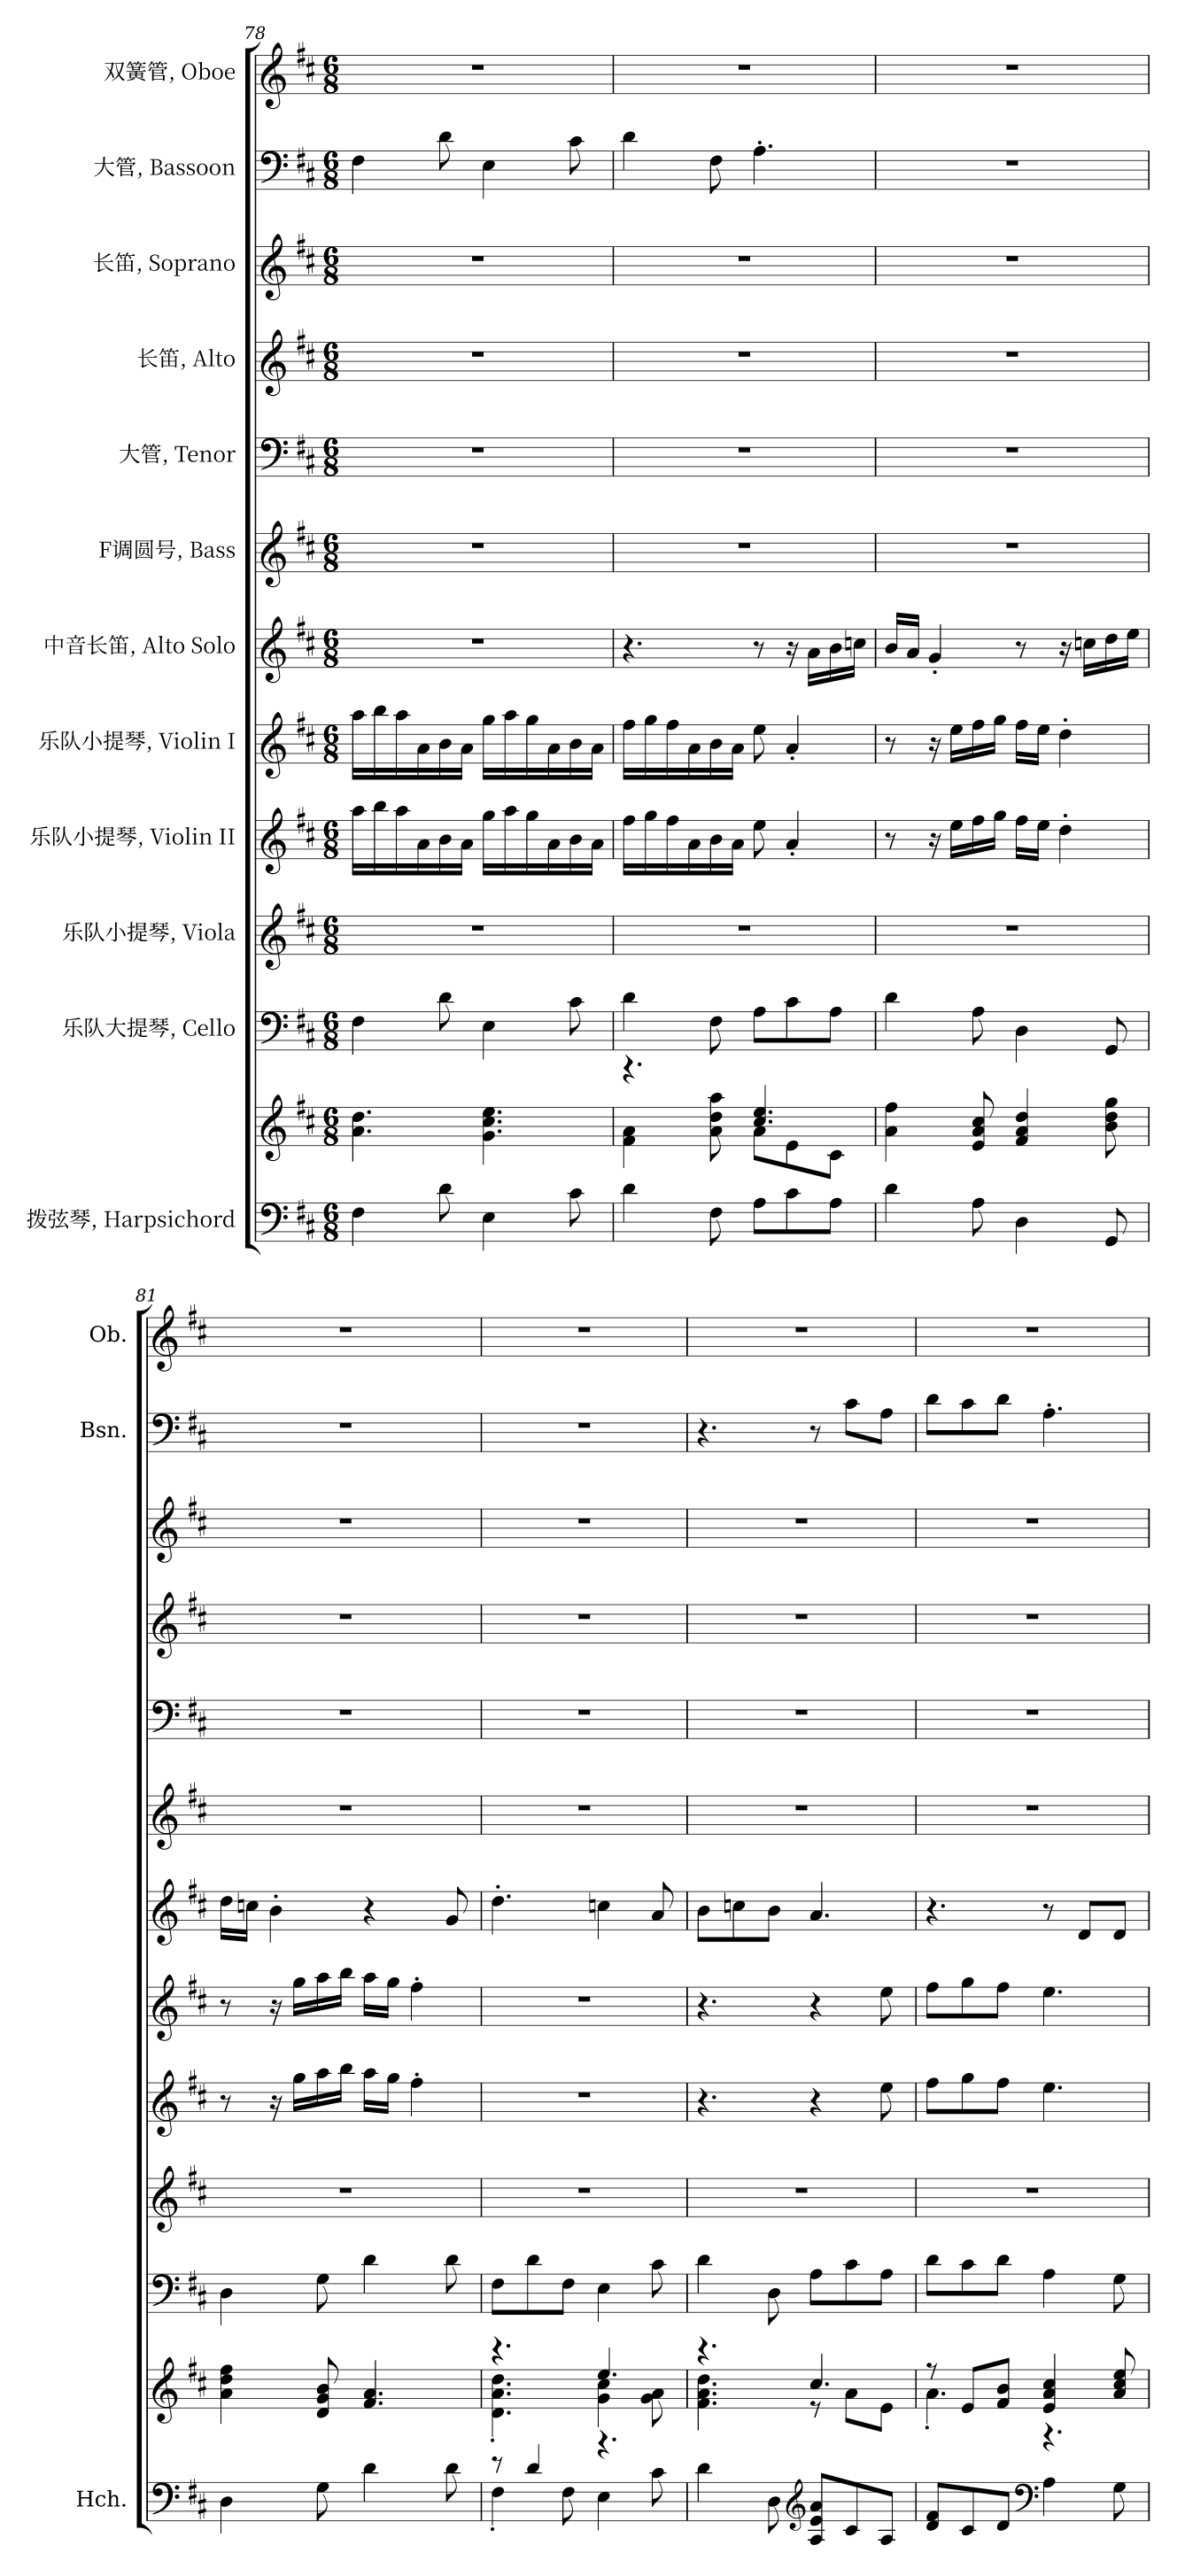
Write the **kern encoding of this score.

**kern	**kern	**kern	**kern	**kern	**kern	**kern	**kern	**kern	**kern	**kern	**kern	**kern
*part12	*part12	*part11	*part10	*part9	*part8	*part7	*part6	*part5	*part4	*part3	*part2	*part1
*staff13	*staff12	*staff11	*staff10	*staff9	*staff8	*staff7	*staff6	*staff5	*staff4	*staff3	*staff2	*staff1
*I"拨弦琴, Harpsichord	*	*I"乐队大提琴, Cello	*I"乐队小提琴, Viola	*I"乐队小提琴, Violin II	*I"乐队小提琴, Violin I	*I"中音长笛, Alto Solo	*I"F调圆号, Bass	*I"大管, Tenor	*I"长笛, Alto	*I"长笛, Soprano	*I"大管, Bassoon	*I"双簧管, Oboe
*I'Hch.	*	*	*	*	*	*	*	*	*	*	*I'Bsn.	*I'Ob.
*clefF4	*clefG2	*clefF4	*clefG2	*clefG2	*clefG2	*clefG2	*clefG2	*clefF4	*clefG2	*clefG2	*clefF4	*clefG2
*	*	*	*	*	*	*ITrd3c5	*ITrd4c7	*	*	*	*	*
*k[f#c#]	*k[f#c#]	*k[f#c#]	*k[f#c#]	*k[f#c#]	*k[f#c#]	*k[f#c#g#]	*k[f#]	*k[f#c#]	*k[f#c#]	*k[f#c#]	*k[f#c#]	*k[f#c#]
*M6/8	*M6/8	*M6/8	*M6/8	*M6/8	*M6/8	*M6/8	*M6/8	*M6/8	*M6/8	*M6/8	*M6/8	*M6/8
=78	=78	=78	=78	=78	=78	=78	=78	=78	=78	=78	=78	=78
4F#\	4.a\ 4.dd\	4F#\	2.r	16aa\LL	16aa\LL	2.r	2.r	2.r	2.r	2.r	4F#\	2.r
.	.	.	.	16bb\	16bb\	.	.	.	.	.	.	.
.	.	.	.	16aa\	16aa\	.	.	.	.	.	.	.
.	.	.	.	16a\	16a\	.	.	.	.	.	.	.
8d\	.	8d\	.	16b\	16b\	.	.	.	.	.	8d\	.
.	.	.	.	16a\JJ	16a\JJ	.	.	.	.	.	.	.
4E\	4.g\ 4.cc#\ 4.ee\	4E\	.	16gg\LL	16gg\LL	.	.	.	.	.	4E\	.
.	.	.	.	16aa\	16aa\	.	.	.	.	.	.	.
.	.	.	.	16gg\	16gg\	.	.	.	.	.	.	.
.	.	.	.	16a\	16a\	.	.	.	.	.	.	.
8c#\	.	8c#\	.	16b\	16b\	.	.	.	.	.	8c#\	.
.	.	.	.	16a\JJ	16a\JJ	.	.	.	.	.	.	.
!!LO:PB:g=z
=79	=79	=79	=79	=79	=79	=79	=79	=79	=79	=79	=79	=79
*	*^	*	*	*	*	*	*	*	*	*	*	*
4d\	4.r	4f#\ 4a\	4d\	2.r	16ff#\LL	16ff#\LL	4.r	2.r	2.r	2.r	2.r	4d\	2.r
.	.	.	.	.	16gg\	16gg\	.	.	.	.	.	.	.
.	.	.	.	.	16ff#\	16ff#\	.	.	.	.	.	.	.
.	.	.	.	.	16a\	16a\	.	.	.	.	.	.	.
8F#\	.	8a\ 8dd\ 8aa\	8F#\	.	16b\	16b\	.	.	.	.	.	8F#\	.
.	.	.	.	.	16a\JJ	16a\JJ	.	.	.	.	.	.	.
8A\L	4.cc#/ 4.ee/	8a\L	8A\L	.	8ee\	8ee\	8r	.	.	.	.	4.A'\	.
8c#\	.	8e\	8c#\	.	4a'/	4a'/	16r	.	.	.	.	.	.
.	.	.	.	.	.	.	16e\LL	.	.	.	.	.	.
8A\J	.	8c#\J	8A\J	.	.	.	16f#\	.	.	.	.	.	.
.	.	.	.	.	.	.	16gn\JJ	.	.	.	.	.	.
*	*v	*v	*	*	*	*	*	*	*	*	*	*	*
=80	=80	=80	=80	=80	=80	=80	=80	=80	=80	=80	=80	=80
4d\	4a\ 4ff#\	4d\	2.r	8r	8r	16f#/LL	2.r	2.r	2.r	2.r	2.r	2.r
.	.	.	.	.	.	16e/JJ	.	.	.	.	.	.
.	.	.	.	16r	16r	4d'/	.	.	.	.	.	.
.	.	.	.	16ee\LL	16ee\LL	.	.	.	.	.	.	.
8A\	8e/ 8a/ 8cc#/	8A\	.	16ff#\	16ff#\	.	.	.	.	.	.	.
.	.	.	.	16gg\JJ	16gg\JJ	.	.	.	.	.	.	.
4D\	4f#/ 4a/ 4dd/	4D\	.	16ff#\LL	16ff#\LL	8r	.	.	.	.	.	.
.	.	.	.	16ee\JJ	16ee\JJ	.	.	.	.	.	.	.
.	.	.	.	4dd'\	4dd'\	16r	.	.	.	.	.	.
.	.	.	.	.	.	16gn\LL	.	.	.	.	.	.
8GG/	8b\ 8dd\ 8gg\	8GG/	.	.	.	16a\	.	.	.	.	.	.
.	.	.	.	.	.	16b\JJ	.	.	.	.	.	.
=81	=81	=81	=81	=81	=81	=81	=81	=81	=81	=81	=81	=81
4D\	4a\ 4dd\ 4ff#\	4D\	2.r	8r	8r	16a\LL	2.r	2.r	2.r	2.r	2.r	2.r
.	.	.	.	.	.	16gn\JJ	.	.	.	.	.	.
.	.	.	.	16r	16r	4f#'\	.	.	.	.	.	.
.	.	.	.	16gg\LL	16gg\LL	.	.	.	.	.	.	.
8G\	8d/ 8g/ 8b/	8G\	.	16aa\	16aa\	.	.	.	.	.	.	.
.	.	.	.	16bb\JJ	16bb\JJ	.	.	.	.	.	.	.
4d\	4.f#/ 4.a/	4d\	.	16aa\LL	16aa\LL	4r	.	.	.	.	.	.
.	.	.	.	16gg\JJ	16gg\JJ	.	.	.	.	.	.	.
.	.	.	.	4ff#'\	4ff#'\	.	.	.	.	.	.	.
8d\	.	8d\	.	.	.	8d/	.	.	.	.	.	.
!!LO:PB:g=z
=82	=82	=82	=82	=82	=82	=82	=82	=82	=82	=82	=82	=82
*^	*^	*	*	*	*	*	*	*	*	*	*	*
8r	4F#'\	4.r	4.d\' 4.a\' 4.dd\'	8F#\L	2.r	2.r	2.r	4.a'\	2.r	2.r	2.r	2.r	2.r	2.r
4d/	.	.	.	8d\	.	.	.	.	.	.	.	.	.	.
.	8F#\	.	.	8F#\J	.	.	.	.	.	.	.	.	.	.
4.r	4E\	4.ee/	4g\ 4cc#\	4E\	.	.	.	4gn\	.	.	.	.	.	.
.	8c#\	.	8g\ 8a\	8c#\	.	.	.	8e/	.	.	.	.	.	.
*v	*v	*	*	*	*	*	*	*	*	*	*	*	*	*
=83	=83	=83	=83	=83	=83	=83	=83	=83	=83	=83	=83	=83	=83
4d\	4.r	4.f#\ 4.a\ 4.dd\	4d\	2.r	4.r	4.r	8f#\L	2.r	2.r	2.r	2.r	4.r	2.r
.	.	.	.	.	.	.	8gn\	.	.	.	.	.	.
8D\	.	.	8D\	.	.	.	8f#\J	.	.	.	.	.	.
*clefG2	*	*	*	*	*	*	*	*	*	*	*	*	*
8A/ 8e/ 8a/L	4.cc#/	8r	8A\L	.	4r	4r	4.e/	.	.	.	.	8r	.
8c#/	.	8a\L	8c#\	.	.	.	.	.	.	.	.	8c#\L	.
8A/J	.	8e\J	8A\J	.	8ee\	8ee\	.	.	.	.	.	8A\J	.
=84	=84	=84	=84	=84	=84	=84	=84	=84	=84	=84	=84	=84	=84
8d/ 8f#/L	8r	4.a'\	8d\L	2.r	8ff#\L	8ff#\L	4.r	2.r	2.r	2.r	2.r	8d\L	2.r
8c#/	8e/L	.	8c#\	.	8gg\	8gg\	.	.	.	.	.	8c#\	.
8d/J	8f#/ 8b/J	.	8d\J	.	8ff#\J	8ff#\J	.	.	.	.	.	8d\J	.
*clefF4	*	*	*	*	*	*	*	*	*	*	*	*	*
4A\	4e/ 4a/ 4cc#/	4.r	4A\	.	4.ee\	4.ee\	8r	.	.	.	.	4.A'\	.
.	.	.	.	.	.	.	8A/L	.	.	.	.	.	.
8G\	8a/ 8cc#/ 8ee/	.	8G\	.	.	.	8A/J	.	.	.	.	.	.
*	*v	*v	*	*	*	*	*	*	*	*	*	*	*
=	=	=	=	=	=	=	=	=	=	=	=	=
*-	*-	*-	*-	*-	*-	*-	*-	*-	*-	*-	*-	*-
